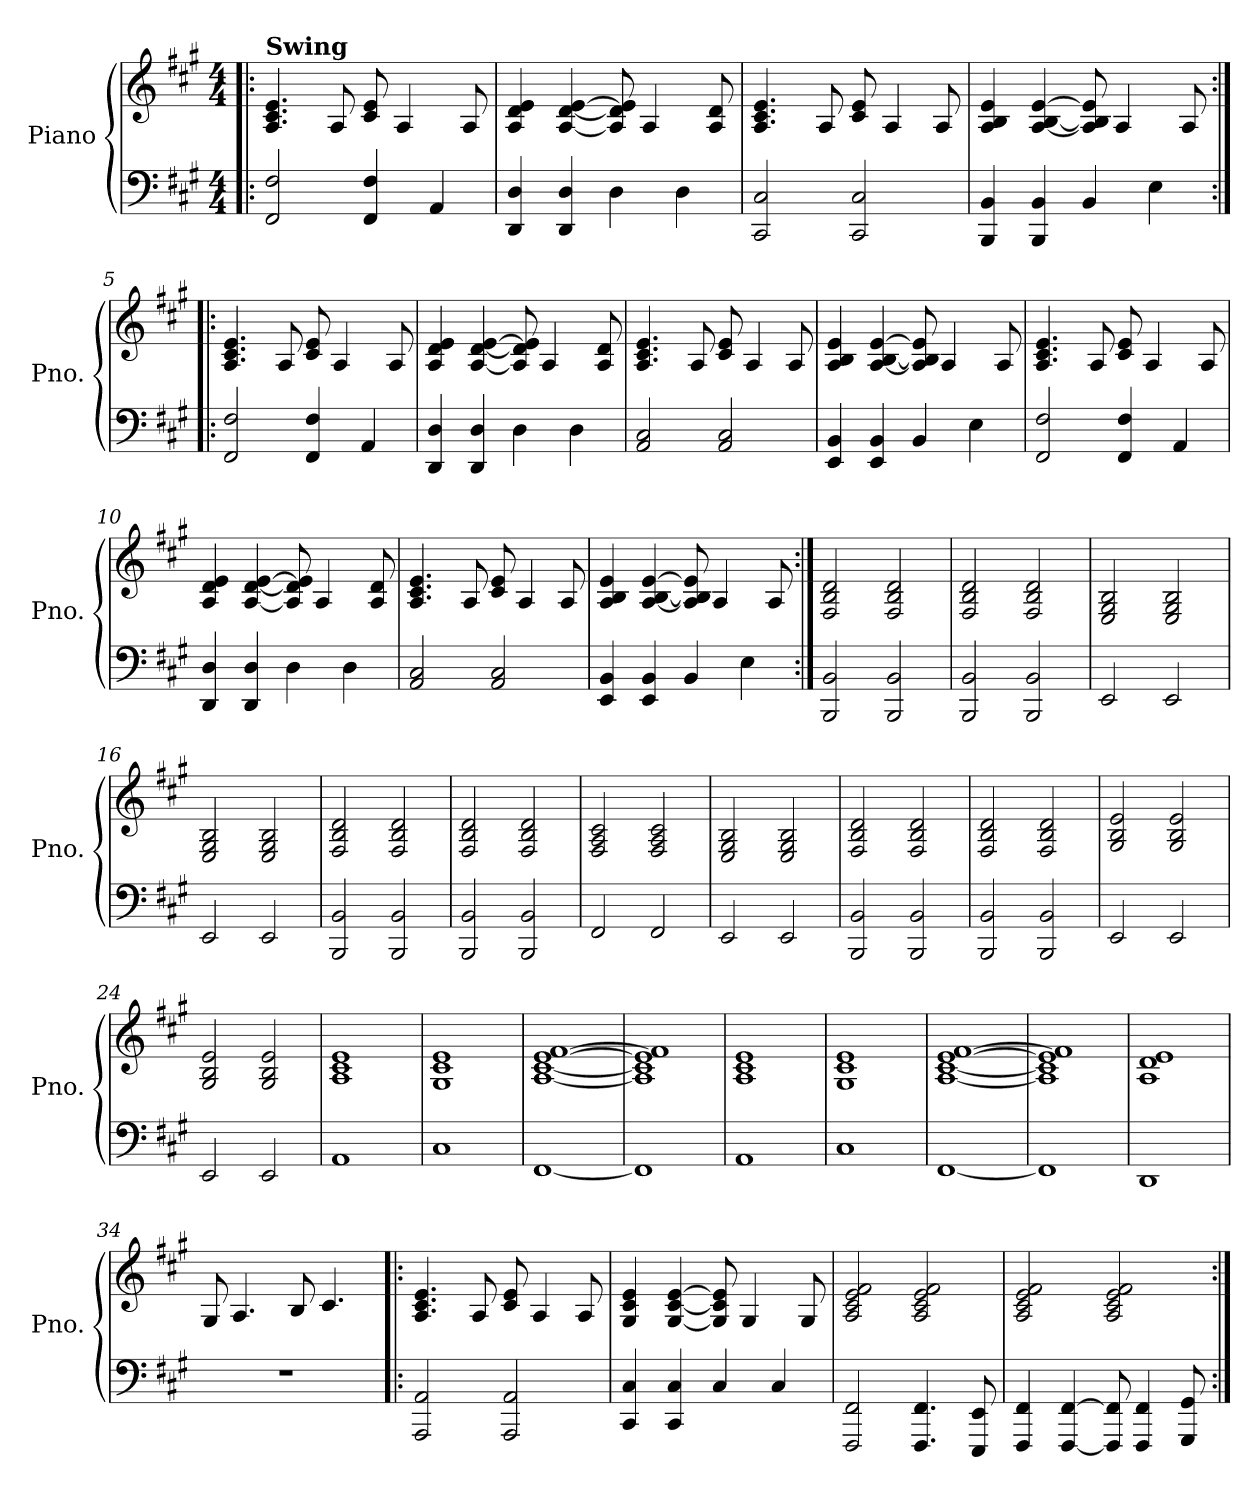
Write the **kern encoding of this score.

**kern	**kern
*part1	*part1
*staff2	*staff1
*I"Piano	*
*I'Pno.	*
*clefF4	*clefG2
*k[f#c#g#]	*k[f#c#g#]
*M4/4	*M4/4
*MM138	*MM138
=1!|:	=1!|:
!	!LO:TX:a:B:t=Swing
2FF#/ 2F#/	4.A/ 4.c#/ 4.e/
.	8A/
4FF#/ 4F#/	8c#/ 8e/
.	4A/
4AA/	.
.	8A/
=2	=2
4DD/ 4D/	4A/ 4d/ 4e/
4DD/ 4D/	[4A/ [4d/ [4e/
4D\	8A/] 8d/] 8e/]
.	4A/
4D\	.
.	8A/ 8d/
=3	=3
2CC#/ 2C#/	4.A/ 4.c#/ 4.e/
.	8A/
2CC#/ 2C#/	8c#/ 8e/
.	4A/
.	8A/
=4	=4
4BBB/ 4BB/	4A/ 4B/ 4e/
4BBB/ 4BB/	[4A/ [4B/ [4e/
4BB/	8A/] 8B/] 8e/]
.	4A/
4E\	.
.	8A/
=5:|!|:	=5:|!|:
2FF#/ 2F#/	4.A/ 4.c#/ 4.e/
.	8A/
4FF#/ 4F#/	8c#/ 8e/
.	4A/
4AA/	.
.	8A/
!!LO:LB:g=z
=6	=6
4DD/ 4D/	4A/ 4d/ 4e/
4DD/ 4D/	[4A/ [4d/ [4e/
4D\	8A/] 8d/] 8e/]
.	4A/
4D\	.
.	8A/ 8d/
=7	=7
2AA/ 2C#/	4.A/ 4.c#/ 4.e/
.	8A/
2AA/ 2C#/	8c#/ 8e/
.	4A/
.	8A/
=8	=8
4EE/ 4BB/	4A/ 4B/ 4e/
4EE/ 4BB/	[4A/ [4B/ [4e/
4BB/	8A/] 8B/] 8e/]
.	4A/
4E\	.
.	8A/
=9	=9
2FF#/ 2F#/	4.A/ 4.c#/ 4.e/
.	8A/
4FF#/ 4F#/	8c#/ 8e/
.	4A/
4AA/	.
.	8A/
=10	=10
4DD/ 4D/	4A/ 4d/ 4e/
4DD/ 4D/	[4A/ [4d/ [4e/
4D\	8A/] 8d/] 8e/]
.	4A/
4D\	.
.	8A/ 8d/
!!LO:LB:g=z
=11	=11
2AA/ 2C#/	4.A/ 4.c#/ 4.e/
.	8A/
2AA/ 2C#/	8c#/ 8e/
.	4A/
.	8A/
=12	=12
4EE/ 4BB/	4A/ 4B/ 4e/
4EE/ 4BB/	[4A/ [4B/ [4e/
4BB/	8A/] 8B/] 8e/]
.	4A/
4E\	.
.	8A/
=13:|!	=13:|!
2BBB/ 2BB/	2F#/ 2B/ 2d/
2BBB/ 2BB/	2F#/ 2B/ 2d/
=14	=14
2BBB/ 2BB/	2F#/ 2B/ 2d/
2BBB/ 2BB/	2F#/ 2B/ 2d/
=15	=15
2EE/	2E/ 2G#/ 2B/
2EE/	2E/ 2G#/ 2B/
=16	=16
2EE/	2E/ 2G#/ 2B/
2EE/	2E/ 2G#/ 2B/
=17	=17
2BBB/ 2BB/	2F#/ 2B/ 2d/
2BBB/ 2BB/	2F#/ 2B/ 2d/
=18	=18
2BBB/ 2BB/	2F#/ 2B/ 2d/
2BBB/ 2BB/	2F#/ 2B/ 2d/
=19	=19
2FF#/	2F#/ 2A/ 2c#/
2FF#/	2F#/ 2A/ 2c#/
=20	=20
2EE/	2E/ 2G#/ 2B/
2EE/	2E/ 2G#/ 2B/
!!LO:LB:g=z
=21	=21
2BBB/ 2BB/	2F#/ 2B/ 2d/
2BBB/ 2BB/	2F#/ 2B/ 2d/
=22	=22
2BBB/ 2BB/	2F#/ 2B/ 2d/
2BBB/ 2BB/	2F#/ 2B/ 2d/
=23	=23
2EE/	2G#/ 2B/ 2e/
2EE/	2G#/ 2B/ 2e/
=24	=24
2EE/	2G#/ 2B/ 2e/
2EE/	2G#/ 2B/ 2e/
=25	=25
1AA	1A 1c# 1e
=26	=26
1C#	1G# 1c# 1e
=27	=27
[1FF#	[1A [1c# [1e [1f#
=28	=28
1FF#]	1A] 1c#] 1e] 1f#]
=29	=29
1AA	1A 1c# 1e
=30	=30
1C#	1G# 1c# 1e
=31	=31
[1FF#	[1A [1c# [1e [1f#
=32	=32
1FF#]	1A] 1c#] 1e] 1f#]
=33	=33
1DD	1A 1d 1e
!!LO:LB:g=z
=34	=34
1r	8G#/
.	4.A/
.	8B/
.	4.c#/
=35!|:	=35!|:
2AAA/ 2AA/	4.A/ 4.c#/ 4.e/
.	8A/
2AAA/ 2AA/	8c#/ 8e/
.	4A/
.	8A/
=36	=36
4CC#/ 4C#/	4G#/ 4c#/ 4e/
4CC#/ 4C#/	[4G#/ [4c#/ [4e/
4C#/	8G#/] 8c#/] 8e/]
.	4G#/
4C#/	.
.	8G#/
=37	=37
2FFF#/ 2FF#/	2A/ 2c#/ 2e/ 2f#/
4.FFF#/ 4.FF#/	2A/ 2c#/ 2e/ 2f#/
8EEE/ 8EE/	.
=38	=38
4FFF#/ 4FF#/	2A/ 2c#/ 2e/ 2f#/
[4FFF#/ [4FF#/	.
8FFF#/] 8FF#/]	2A/ 2c#/ 2e/ 2f#/
4FFF#/ 4FF#/	.
8GGG#/ 8GG#/	.
=:|!	=:|!
*-	*-
